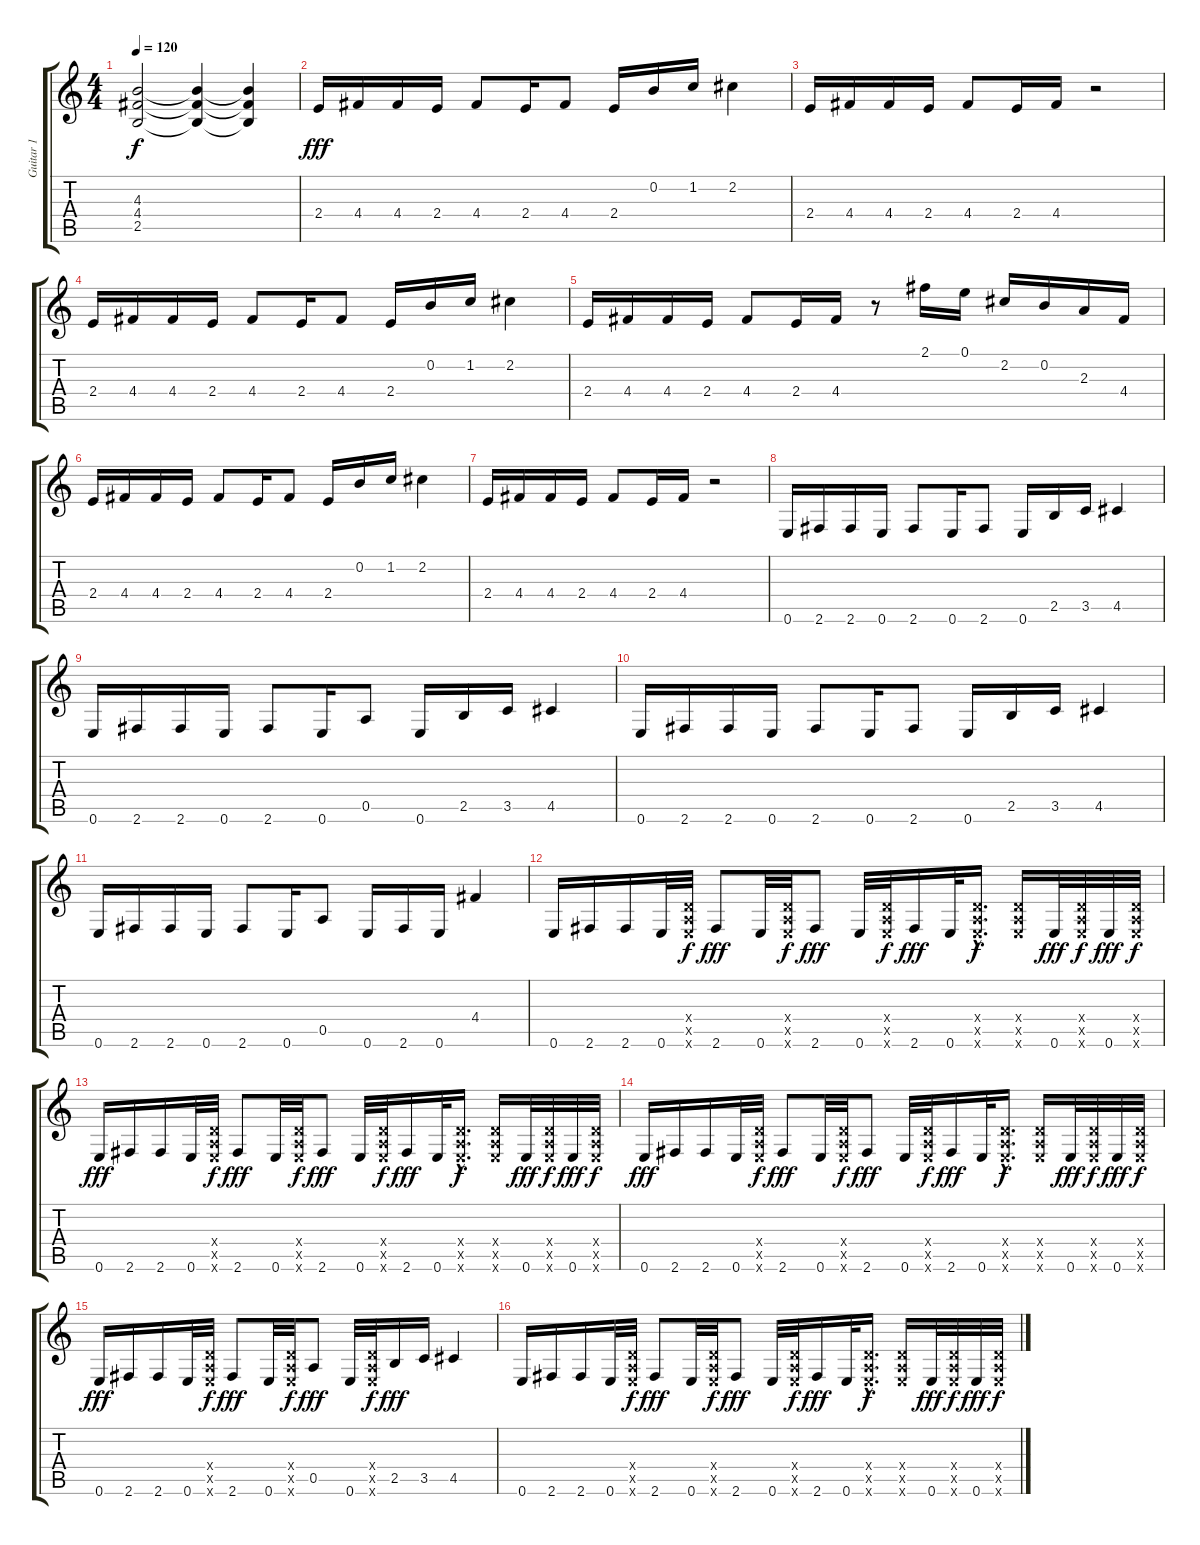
\track ("Guitar 1" "Guitar 1") {instrument distortionguitar}
\staff {score tabs}
\tuning (E4 B3 G3 D3 A2 E2) {hide}
\ts (4 4)
\tempo 120
\clef g2
\ks c
(4.3 4.4 2.5).2{dy f instrument distortionguitar} (4.3{t} 4.4{t} 2.5{t}).4 (4.3{t} 4.4{t} 2.5{t}).4 |
2.4.16{dy fff} 4.4.16 4.4.16 2.4.16 4.4.8 2.4.16 4.4.8 2.4.16 0.2.16 1.2.16 2.2.4 |
2.4.16 4.4.16 4.4.16 2.4.16 4.4.8 2.4.16 4.4.16 r.2 |
2.4.16 4.4.16 4.4.16 2.4.16 4.4.8 2.4.16 4.4.8 2.4.16 0.2.16 1.2.16 2.2.4 |
2.4.16 4.4.16 4.4.16 2.4.16 4.4.8 2.4.16 4.4.16 r.8 2.1.16 0.1.16 2.2.16 0.2.16 2.3.16 4.4.16 |
2.4.16 4.4.16 4.4.16 2.4.16 4.4.8 2.4.16 4.4.8 2.4.16 0.2.16 1.2.16 2.2.4 |
2.4.16 4.4.16 4.4.16 2.4.16 4.4.8 2.4.16 4.4.16 r.2 |
0.6.16 2.6.16 2.6.16 0.6.16 2.6.8 0.6.16 2.6.8 0.6.16 2.5.16 3.5.16 4.5.4 |
0.6.16 2.6.16 2.6.16 0.6.16 2.6.8 0.6.16 0.5.8 0.6.16 2.5.16 3.5.16 4.5.4 |
0.6.16 2.6.16 2.6.16 0.6.16 2.6.8 0.6.16 2.6.8 0.6.16 2.5.16 3.5.16 4.5.4 |
0.6.16 2.6.16 2.6.16 0.6.16 2.6.8 0.6.16 0.5.8 0.6.16 2.6.16 0.6.16 4.4.4 |
0.6.16 2.6.16 2.6.16 0.6.32 (0.4{x} 0.5{x} 0.6{x}).32{dy f} 2.6.8{dy fff} 0.6.32 (0.4{x} 0.5{x} 0.6{x}).32{dy f} 2.6.8{dy fff} 0.6.32 (0.4{x} 0.5{x} 0.6{x}).32{dy f} 2.6.16{dy fff} 0.6.32 (0.4{hac x} 0.5{hac x} 0.6{hac x}).16{d dy f} (0.4{x} 0.5{x} 0.6{x}).16 0.6.32{dy fff} (0.4{x} 0.5{x} 0.6{x}).32{dy f} 0.6.32{dy fff} (0.4{x} 0.5{x} 0.6{x}).32{dy f} |
0.6.16{dy fff} 2.6.16 2.6.16 0.6.32 (0.4{x} 0.5{x} 0.6{x}).32{dy f} 2.6.8{dy fff} 0.6.32 (0.4{x} 0.5{x} 0.6{x}).32{dy f} 2.6.8{dy fff} 0.6.32 (0.4{x} 0.5{x} 0.6{x}).32{dy f} 2.6.16{dy fff} 0.6.32 (0.4{hac x} 0.5{hac x} 0.6{hac x}).16{d dy f} (0.4{x} 0.5{x} 0.6{x}).16 0.6.32{dy fff} (0.4{x} 0.5{x} 0.6{x}).32{dy f} 0.6.32{dy fff} (0.4{x} 0.5{x} 0.6{x}).32{dy f} |
0.6.16{dy fff} 2.6.16 2.6.16 0.6.32 (0.4{x} 0.5{x} 0.6{x}).32{dy f} 2.6.8{dy fff} 0.6.32 (0.4{x} 0.5{x} 0.6{x}).32{dy f} 2.6.8{dy fff} 0.6.32 (0.4{x} 0.5{x} 0.6{x}).32{dy f} 2.6.16{dy fff} 0.6.32 (0.4{hac x} 0.5{hac x} 0.6{hac x}).16{d dy f} (0.4{x} 0.5{x} 0.6{x}).16 0.6.32{dy fff} (0.4{x} 0.5{x} 0.6{x}).32{dy f} 0.6.32{dy fff} (0.4{x} 0.5{x} 0.6{x}).32{dy f} |
0.6.16{dy fff} 2.6.16 2.6.16 0.6.32 (0.4{x} 0.5{x} 0.6{x}).32{dy f} 2.6.8{dy fff} 0.6.32 (0.4{x} 0.5{x} 0.6{x}).32{dy f} 0.5.8{dy fff} 0.6.32 (0.4{x} 0.5{x} 0.6{x}).32{dy f} 2.5.16{dy fff} 3.5.16 4.5.4 |
0.6.16 2.6.16 2.6.16 0.6.32 (0.4{x} 0.5{x} 0.6{x}).32{dy f} 2.6.8{dy fff} 0.6.32 (0.4{x} 0.5{x} 0.6{x}).32{dy f} 2.6.8{dy fff} 0.6.32 (0.4{x} 0.5{x} 0.6{x}).32{dy f} 2.6.16{dy fff} 0.6.32 (0.4{hac x} 0.5{hac x} 0.6{hac x}).16{d dy f} (0.4{x} 0.5{x} 0.6{x}).16 0.6.32{dy fff} (0.4{x} 0.5{x} 0.6{x}).32{dy f} 0.6.32{dy fff} (0.4{x} 0.5{x} 0.6{x}).32{dy f}
